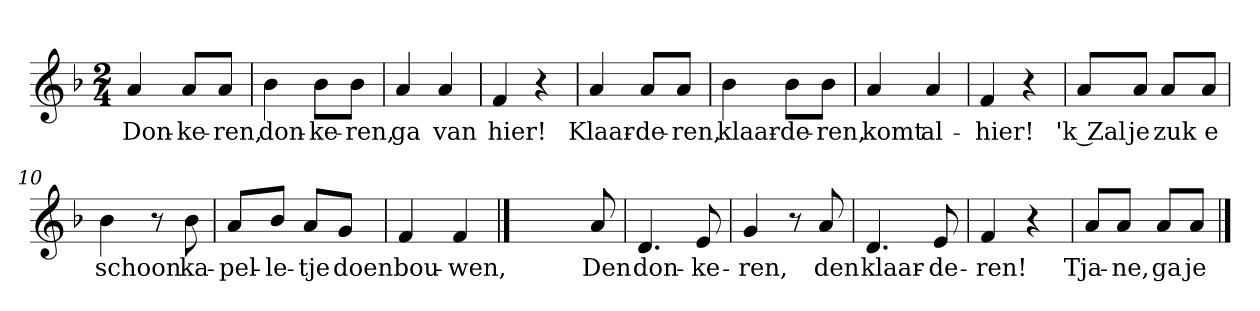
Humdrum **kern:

**kern	**text
*part1	*part1
*staff1	*staff1
*clefG2	*
*k[b-]	*
*F:	*
*M2/4	*
*MM120	*
=1	=1
4a	Don-
8a/L	-ke-
8a/J	-ren,
=2	=2
4b-	don-
8b-\L	-ke-
8b-\J	-ren,
=3	=3
4a	ga
4a	van
=4	=4
4f	hier!
4r	.
=5	=5
4a	Klaar-
8a/L	-de-
8a/J	-ren,
=6	=6
4b-	klaar-
8b-\L	-de-
8b-\J	-ren,
=7	=7
4a	komt
4a	al-
=8	=8
4f	-hier!
4r	.
=9	=9
8a/L	'k Zal
8a/J	je
8a/L	zuk
8a/J	e
=10	=10
4b-	schoon
8r	.
8b-	ka-
=11	=11
8a/L	-pel-
8b-/J	-le-
8a/L	-tje
8g/J	doen
=12	=12
4f	bou-
4f	-wen,
==13	==13
4ryy	.
8ryy	.
8a	Den
=14	=14
4.d	don-
8e	-ke-
=15	=15
4g	-ren,
8r	.
8a	den
=16	=16
4.d	klaar-
8e	-de-
=17	=17
4f	-ren!
4r	.
=18	=18
8a/L	Tja-
8a/J	-ne,
8a/L	ga
8a/J	je
==	==
*-	*-
